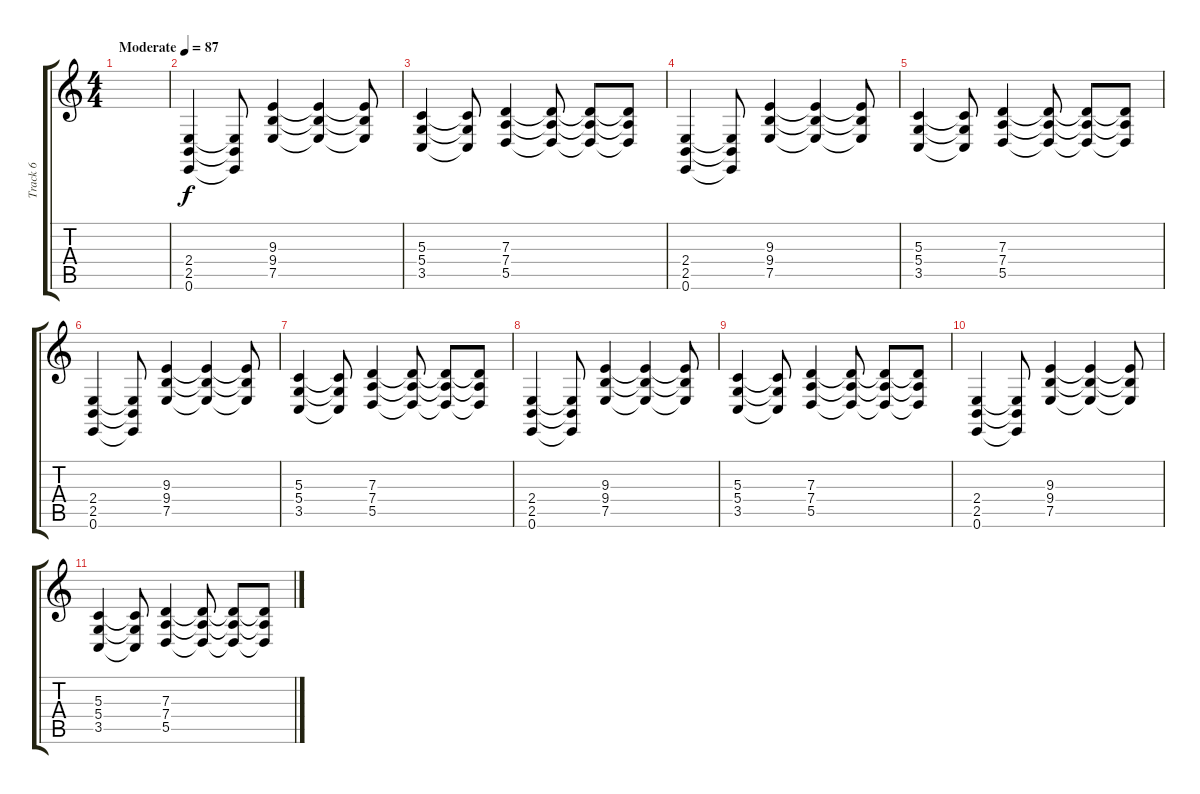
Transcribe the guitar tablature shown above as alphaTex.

\track ("Track 6" "Track 6") {instrument choiraahs}
\staff {score tabs}
\tuning (E4 B3 G3 D3 A2 E2) {hide}
\ts (4 4)
\tempo (87 "Moderate")
\clef g2
\ks c
|
(2.4 2.5 0.6).4 (2.4{t} 2.5{t} 0.6{t}).8 (9.3 9.4 7.5).4 (9.3{t} 9.4{t} 7.5{t}).4 (9.3{t} 9.4{t} 7.5{t}).8 |
(5.3 5.4 3.5).4 (5.3{t} 5.4{t} 3.5{t}).8 (7.3 7.4 5.5).4 (7.3{t} 7.4{t} 5.5{t}).8 (7.3{t} 7.4{t} 5.5{t}).8 (7.3{t} 7.4{t} 5.5{t}).8 |
(2.4 2.5 0.6).4 (2.4{t} 2.5{t} 0.6{t}).8 (9.3 9.4 7.5).4 (9.3{t} 9.4{t} 7.5{t}).4 (9.3{t} 9.4{t} 7.5{t}).8 |
(5.3 5.4 3.5).4 (5.3{t} 5.4{t} 3.5{t}).8 (7.3 7.4 5.5).4 (7.3{t} 7.4{t} 5.5{t}).8 (7.3{t} 7.4{t} 5.5{t}).8 (7.3{t} 7.4{t} 5.5{t}).8 |
(2.4 2.5 0.6).4 (2.4{t} 2.5{t} 0.6{t}).8 (9.3 9.4 7.5).4 (9.3{t} 9.4{t} 7.5{t}).4 (9.3{t} 9.4{t} 7.5{t}).8 |
(5.3 5.4 3.5).4 (5.3{t} 5.4{t} 3.5{t}).8 (7.3 7.4 5.5).4 (7.3{t} 7.4{t} 5.5{t}).8 (7.3{t} 7.4{t} 5.5{t}).8 (7.3{t} 7.4{t} 5.5{t}).8 |
(2.4 2.5 0.6).4 (2.4{t} 2.5{t} 0.6{t}).8 (9.3 9.4 7.5).4 (9.3{t} 9.4{t} 7.5{t}).4 (9.3{t} 9.4{t} 7.5{t}).8 |
(5.3 5.4 3.5).4 (5.3{t} 5.4{t} 3.5{t}).8 (7.3 7.4 5.5).4 (7.3{t} 7.4{t} 5.5{t}).8 (7.3{t} 7.4{t} 5.5{t}).8 (7.3{t} 7.4{t} 5.5{t}).8 |
(2.4 2.5 0.6).4 (2.4{t} 2.5{t} 0.6{t}).8 (9.3 9.4 7.5).4 (9.3{t} 9.4{t} 7.5{t}).4 (9.3{t} 9.4{t} 7.5{t}).8 |
(5.3 5.4 3.5).4 (5.3{t} 5.4{t} 3.5{t}).8 (7.3 7.4 5.5).4 (7.3{t} 7.4{t} 5.5{t}).8 (7.3{t} 7.4{t} 5.5{t}).8 (7.3{t} 7.4{t} 5.5{t}).8
